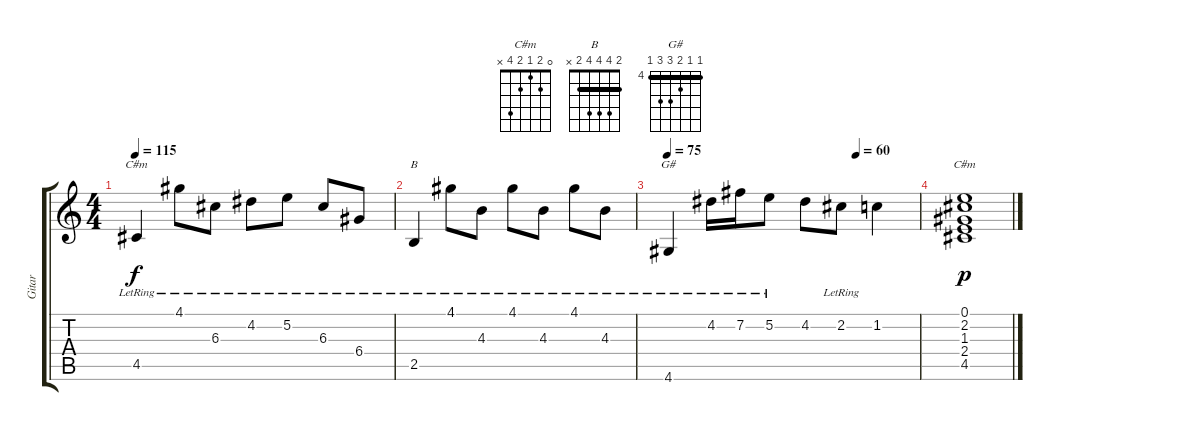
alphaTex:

\track ("Gitar" "Gitar") {instrument acousticguitarsteel}
\staff {score tabs}
\tuning (E4 B3 G3 D3 A2 E2) {hide}
\chord ("C#m" 4 5 6 6 4 x) {firstfret 4 barre 4}
\chord ("B" 2 4 4 4 2 x) {barre 2}
\chord ("G#" 4 4 5 6 6 4) {firstfret 4 barre 4}
\chord ("C#m" 0 2 1 2 4 x)
\ts (4 4)
\tempo 115
\clef g2
\ks c
4.5{lr}.4{ch "C#m" dy f} 4.1{lr}.8 6.3{lr}.8 4.2{lr}.8 5.2{lr}.8 6.3{lr}.8 6.4{lr}.8 |
2.5{lr}.4{ch "B"} 4.1{lr}.8 4.3{lr}.8 4.1{lr}.8 4.3{lr}.8 4.1{lr}.8 4.3{lr}.8 |
\tempo 75
\tempo (60 0.75)
4.6{lr}.4{ch "G#"} 4.2{lr}.16 7.2{lr}.16 5.2{lr}.8 4.2.8 2.2{lr}.8 1.2.4 |
(0.1 2.2 1.3 2.4 4.5).1{ch "C#m" dy p}
